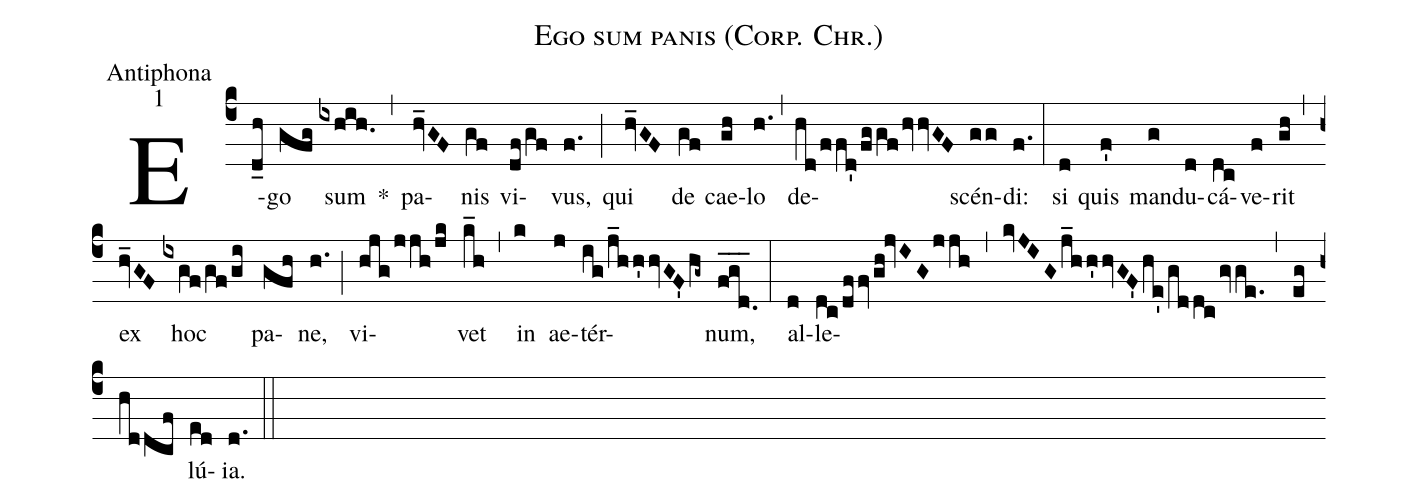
name:Ego sum panis (Corp. Chr.);
office-part:Antiphona;
mode:1;
%%
(c4) E(d_h)go(gfg) sum(ixhih.) *(,) pa(hv_GF)nis(gf) vi(df/gf)vus,(f.) (;) qui(hv_GF) de(gf) cae(gh)lo(h.) (,) de(hd/ffd'/fggf/hvvGF)scén(gg)di:(f.) (:) si(d) quis(f') man(g)du(d)cá(dc)ve(f)rit(gh) (,) ex(hv_GF) hoc(ixgf/gf/gi) pa(gfh)ne,(h.) (;) vi(hjg/jjh/jk)vet(k_h) (,) in(k) ae(j)tér(ig/j_hh'hvGF'hg~)num,(fgd.___) (:) al(d)le(dc/dffv/gh!jvIG/jjh,kvJIG/j_hh'hvGF'/he'/gddc/gvge.,eg/hddcf)lú(ed)ia.(d.) (::)
